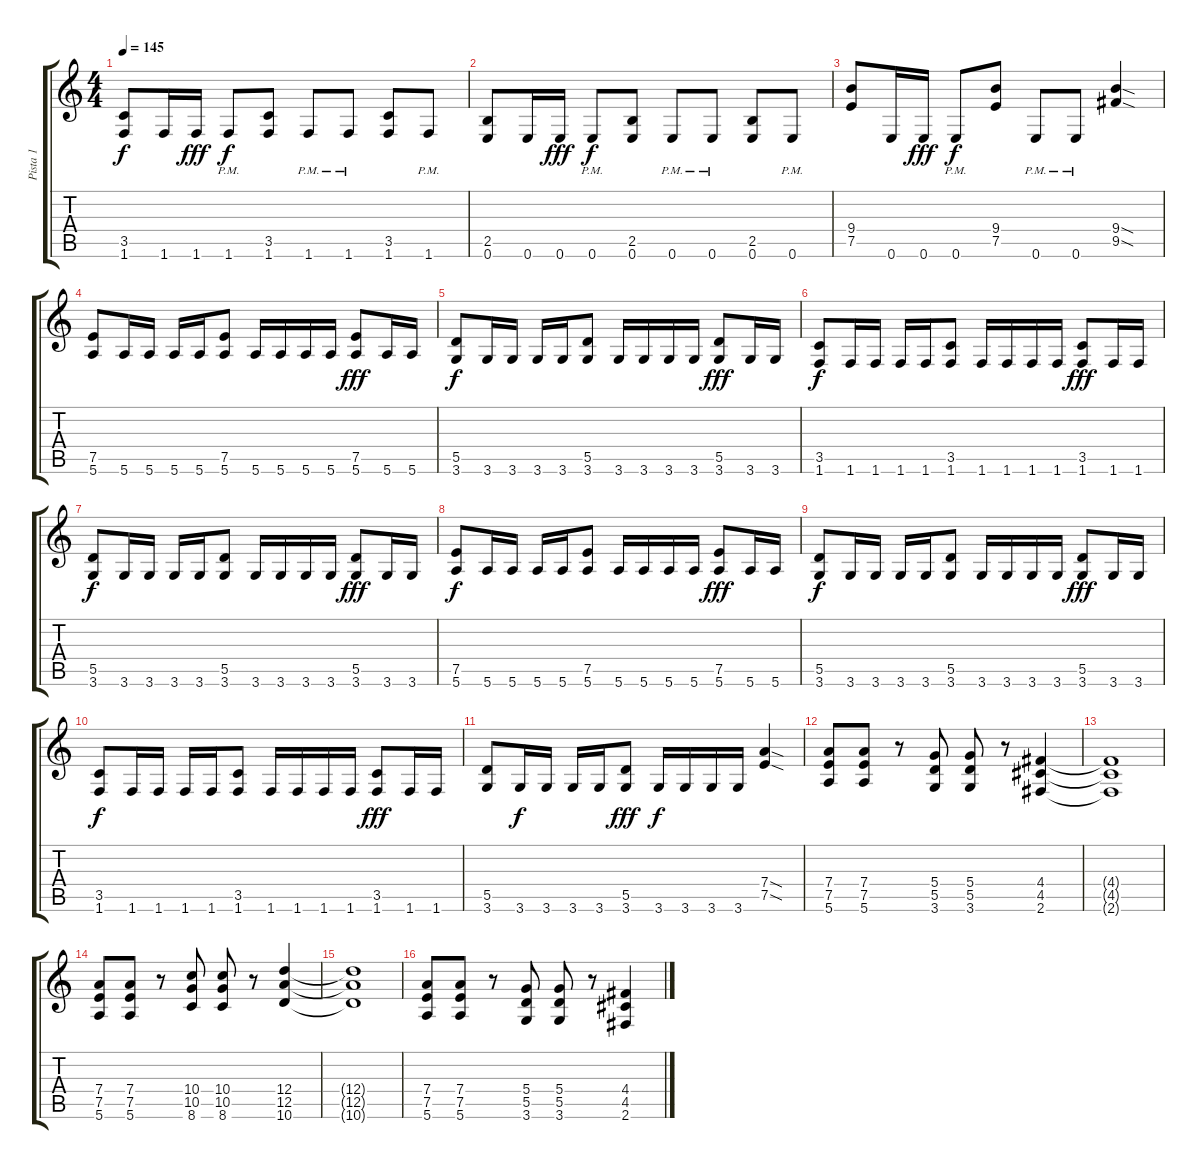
\track ("Pista 1" "Pista 1") {instrument distortionguitar}
\staff {score tabs}
\tuning (E4 B3 G3 D3 A2 E2) {hide}
\ts (4 4)
\tempo 145
\clef g2
\ks c
(3.5 1.6).8{dy f} 1.6.16 1.6.16{dy fff} 1.6{pm}.8{dy f} (3.5 1.6).8 1.6{pm}.8 1.6{pm}.8 (3.5 1.6).8 1.6{pm}.8 |
(2.5 0.6).8 0.6.16 0.6.16{dy fff} 0.6{pm}.8{dy f} (2.5 0.6).8 0.6{pm}.8 0.6{pm}.8 (2.5 0.6).8 0.6{pm}.8 |
(9.4 7.5).8 0.6.16 0.6.16{dy fff} 0.6{pm}.8{dy f} (9.4 7.5).8 0.6{pm}.8 0.6{pm}.8 (9.4{sod} 9.5{sod}).4 |
(7.5 5.6).8 5.6.16 5.6.16 5.6.16 5.6.16 (7.5 5.6).8 5.6.16 5.6.16 5.6.16 5.6.16 (7.5 5.6).8{dy fff} 5.6.16 5.6.16 |
(5.5 3.6).8{dy f} 3.6.16 3.6.16 3.6.16 3.6.16 (5.5 3.6).8 3.6.16 3.6.16 3.6.16 3.6.16 (5.5 3.6).8{dy fff} 3.6.16 3.6.16 |
(3.5 1.6).8{dy f} 1.6.16 1.6.16 1.6.16 1.6.16 (3.5 1.6).8 1.6.16 1.6.16 1.6.16 1.6.16 (3.5 1.6).8{dy fff} 1.6.16 1.6.16 |
(5.5 3.6).8{dy f} 3.6.16 3.6.16 3.6.16 3.6.16 (5.5 3.6).8 3.6.16 3.6.16 3.6.16 3.6.16 (5.5 3.6).8{dy fff} 3.6.16 3.6.16 |
(7.5 5.6).8{dy f} 5.6.16 5.6.16 5.6.16 5.6.16 (7.5 5.6).8 5.6.16 5.6.16 5.6.16 5.6.16 (7.5 5.6).8{dy fff} 5.6.16 5.6.16 |
(5.5 3.6).8{dy f} 3.6.16 3.6.16 3.6.16 3.6.16 (5.5 3.6).8 3.6.16 3.6.16 3.6.16 3.6.16 (5.5 3.6).8{dy fff} 3.6.16 3.6.16 |
(3.5 1.6).8{dy f} 1.6.16 1.6.16 1.6.16 1.6.16 (3.5 1.6).8 1.6.16 1.6.16 1.6.16 1.6.16 (3.5 1.6).8{dy fff} 1.6.16 1.6.16 |
(5.5 3.6).8 3.6.16{dy f} 3.6.16 3.6.16 3.6.16 (5.5 3.6).8{dy fff} 3.6.16{dy f} 3.6.16 3.6.16 3.6.16 (7.4{sod} 7.5{sod}).4 |
(7.4 7.5 5.6).8 (7.4 7.5 5.6).8 r.8 (5.4 5.5 3.6).8 (5.4 5.5 3.6).8 r.8 (4.4 4.5 2.6).4 |
(4.4{t} 4.5{t} 2.6{t}).1 |
(7.4 7.5 5.6).8 (7.4 7.5 5.6).8 r.8 (10.4 10.5 8.6).8 (10.4 10.5 8.6).8 r.8 (12.4 12.5 10.6).4 |
(12.4{t} 12.5{t} 10.6{t}).1 |
(7.4 7.5 5.6).8 (7.4 7.5 5.6).8 r.8 (5.4 5.5 3.6).8 (5.4 5.5 3.6).8 r.8 (4.4 4.5 2.6).4
